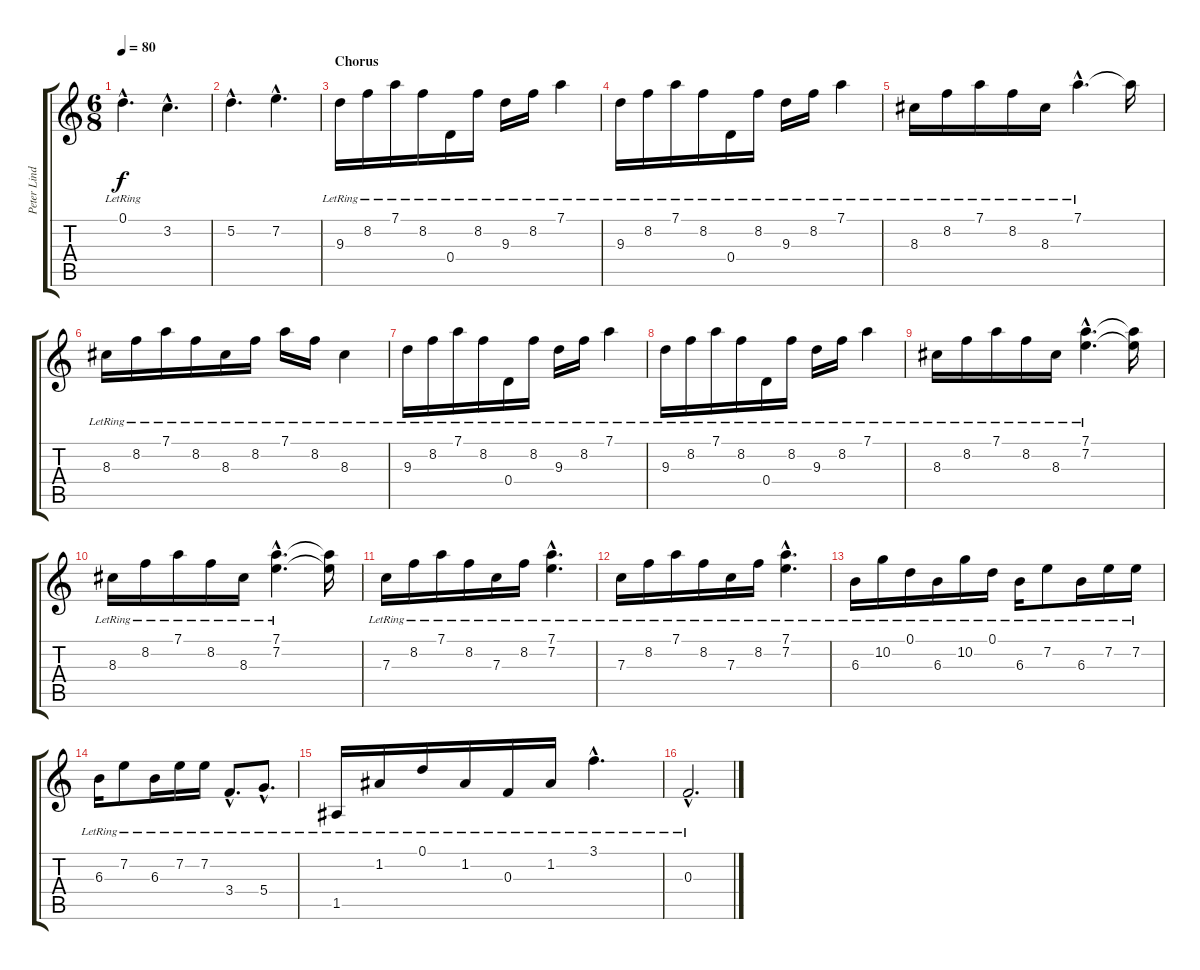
\track ("Peter Lindgren" "Peter Lind") {instrument acousticguitarnylon}
\staff {score tabs}
\tuning (D4 A3 F3 D3 A2 D2) {hide}
\ts (6 8)
\tempo 80
\clef g2
\ks c
0.1{hac lr}.4{d dy f} 3.2{hac}.4{d} |
5.2{hac}.4{d} 7.2{hac}.4{d} |
\section ("" "Chorus")
9.3{lr}.16 8.2{lr}.16 7.1{lr}.16 8.2{lr}.16 0.4{lr}.16 8.2{lr}.16 9.3{lr}.16 8.2{lr}.16 7.1{lr}.4 |
9.3{lr}.16 8.2{lr}.16 7.1{lr}.16 8.2{lr}.16 0.4{lr}.16 8.2{lr}.16 9.3{lr}.16 8.2{lr}.16 7.1{lr}.4 |
8.3{lr}.16 8.2{lr}.16 7.1{lr}.16 8.2{lr}.16 8.3{lr}.16 7.1{hac lr}.4{d} 7.1{t}.16 |
8.3{lr}.16 8.2{lr}.16 7.1{lr}.16 8.2{lr}.16 8.3{lr}.16 8.2{lr}.16 7.1{lr}.16 8.2{lr}.16 8.3{lr}.4 |
9.3{lr}.16 8.2{lr}.16 7.1{lr}.16 8.2{lr}.16 0.4{lr}.16 8.2{lr}.16 9.3{lr}.16 8.2{lr}.16 7.1{lr}.4 |
9.3{lr}.16 8.2{lr}.16 7.1{lr}.16 8.2{lr}.16 0.4{lr}.16 8.2{lr}.16 9.3{lr}.16 8.2{lr}.16 7.1{lr}.4 |
8.3{lr}.16 8.2{lr}.16 7.1{lr}.16 8.2{lr}.16 8.3{lr}.16 (7.1{hac lr} 7.2{hac lr}).4{d} (7.1{t} 7.2{t}).16 |
8.3{lr}.16 8.2{lr}.16 7.1{lr}.16 8.2{lr}.16 8.3{lr}.16 (7.1{hac lr} 7.2{hac lr}).4{d} (7.1{t} 7.2{t}).16 |
7.3{lr}.16 8.2{lr}.16 7.1{lr}.16 8.2{lr}.16 7.3{lr}.16 8.2{lr}.16 (7.1{hac lr} 7.2{hac lr}).4{d} |
7.3{lr}.16 8.2{lr}.16 7.1{lr}.16 8.2{lr}.16 7.3{lr}.16 8.2{lr}.16 (7.1{hac lr} 7.2{hac lr}).4{d} |
6.3{lr}.16 10.2{lr}.16 0.1{lr}.16 6.3{lr}.16 10.2{lr}.16 0.1{lr}.16 6.3{lr}.16 7.2{lr}.8 6.3{lr}.16 7.2{lr}.16 7.2{lr}.16 |
6.3{lr}.16 7.2{lr}.8 6.3{lr}.16 7.2{lr}.16 7.2{lr}.16 3.4{hac lr}.8{d} 5.4{hac lr}.8{d} |
1.5{lr}.16 1.2{lr}.16 0.1{lr}.16 1.2{lr}.16 0.3{lr}.16 1.2{lr}.16 3.1{hac lr}.4{d} |
0.3{hac lr}.2{d}
